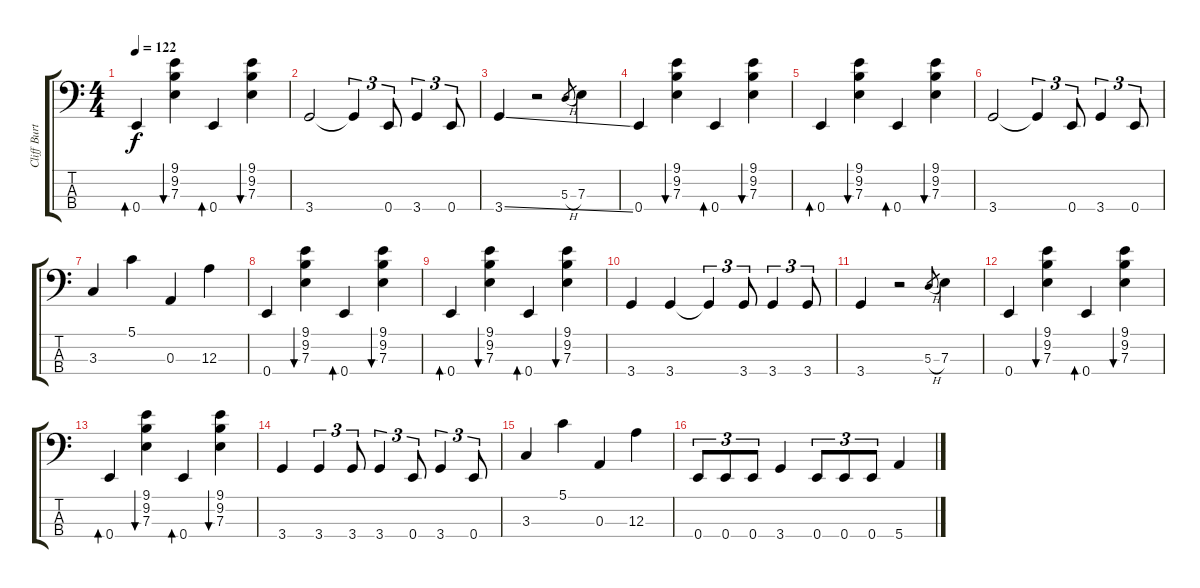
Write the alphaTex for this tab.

\track ("Cliff Burton" "Cliff Burt") {instrument electricbassfinger}
\staff {score tabs}
\tuning (G2 D2 A1 E1) {hide}
\ts (4 4)
\tempo 122
\clef f4
\ks c
0.4.4{bd 60 dy f} (9.1 9.2 7.3).4{bu 60} 0.4.4{bd 60} (9.1 9.2 7.3).4{bu 60} |
3.4.2 3.4{t}.4{tu (3 2)} 0.4.8{tu (3 2)} 3.4.4{tu (3 2)} 0.4.8{tu (3 2)} |
3.4{ss}.4 r.2 5.3{h}.8{gr} 7.3.4 |
0.4.4 (9.1 9.2 7.3).4{bu 60} 0.4.4{bd 60} (9.1 9.2 7.3).4{bu 60} |
0.4.4{bd 60} (9.1 9.2 7.3).4{bu 60} 0.4.4{bd 60} (9.1 9.2 7.3).4{bu 60} |
3.4.2 3.4{t}.4{tu (3 2)} 0.4.8{tu (3 2)} 3.4.4{tu (3 2)} 0.4.8{tu (3 2)} |
3.3.4 5.1.4 0.3.4 12.3.4 |
0.4.4 (9.1 9.2 7.3).4{bu 60} 0.4.4{bd 60} (9.1 9.2 7.3).4{bu 60} |
0.4.4{bd 60} (9.1 9.2 7.3).4{bu 60} 0.4.4{bd 60} (9.1 9.2 7.3).4{bu 60} |
3.4.4 3.4.4 3.4{t}.4{tu (3 2)} 3.4.8{tu (3 2)} 3.4.4{tu (3 2)} 3.4.8{tu (3 2)} |
3.4.4 r.2 5.3{h}.8{gr} 7.3.4 |
0.4.4 (9.1 9.2 7.3).4{bu 60} 0.4.4{bd 60} (9.1 9.2 7.3).4{bu 60} |
0.4.4{bd 60} (9.1 9.2 7.3).4{bu 60} 0.4.4{bd 60} (9.1 9.2 7.3).4{bu 60} |
3.4.4 3.4.4{tu (3 2)} 3.4.8{tu (3 2)} 3.4.4{tu (3 2)} 0.4.8{tu (3 2)} 3.4.4{tu (3 2)} 0.4.8{tu (3 2)} |
3.3.4 5.1.4 0.3.4 12.3.4 |
0.4.8{tu (3 2)} 0.4.8{tu (3 2)} 0.4.8{tu (3 2)} 3.4.4 0.4.8{tu (3 2)} 0.4.8{tu (3 2)} 0.4.8{tu (3 2)} 5.4.4
